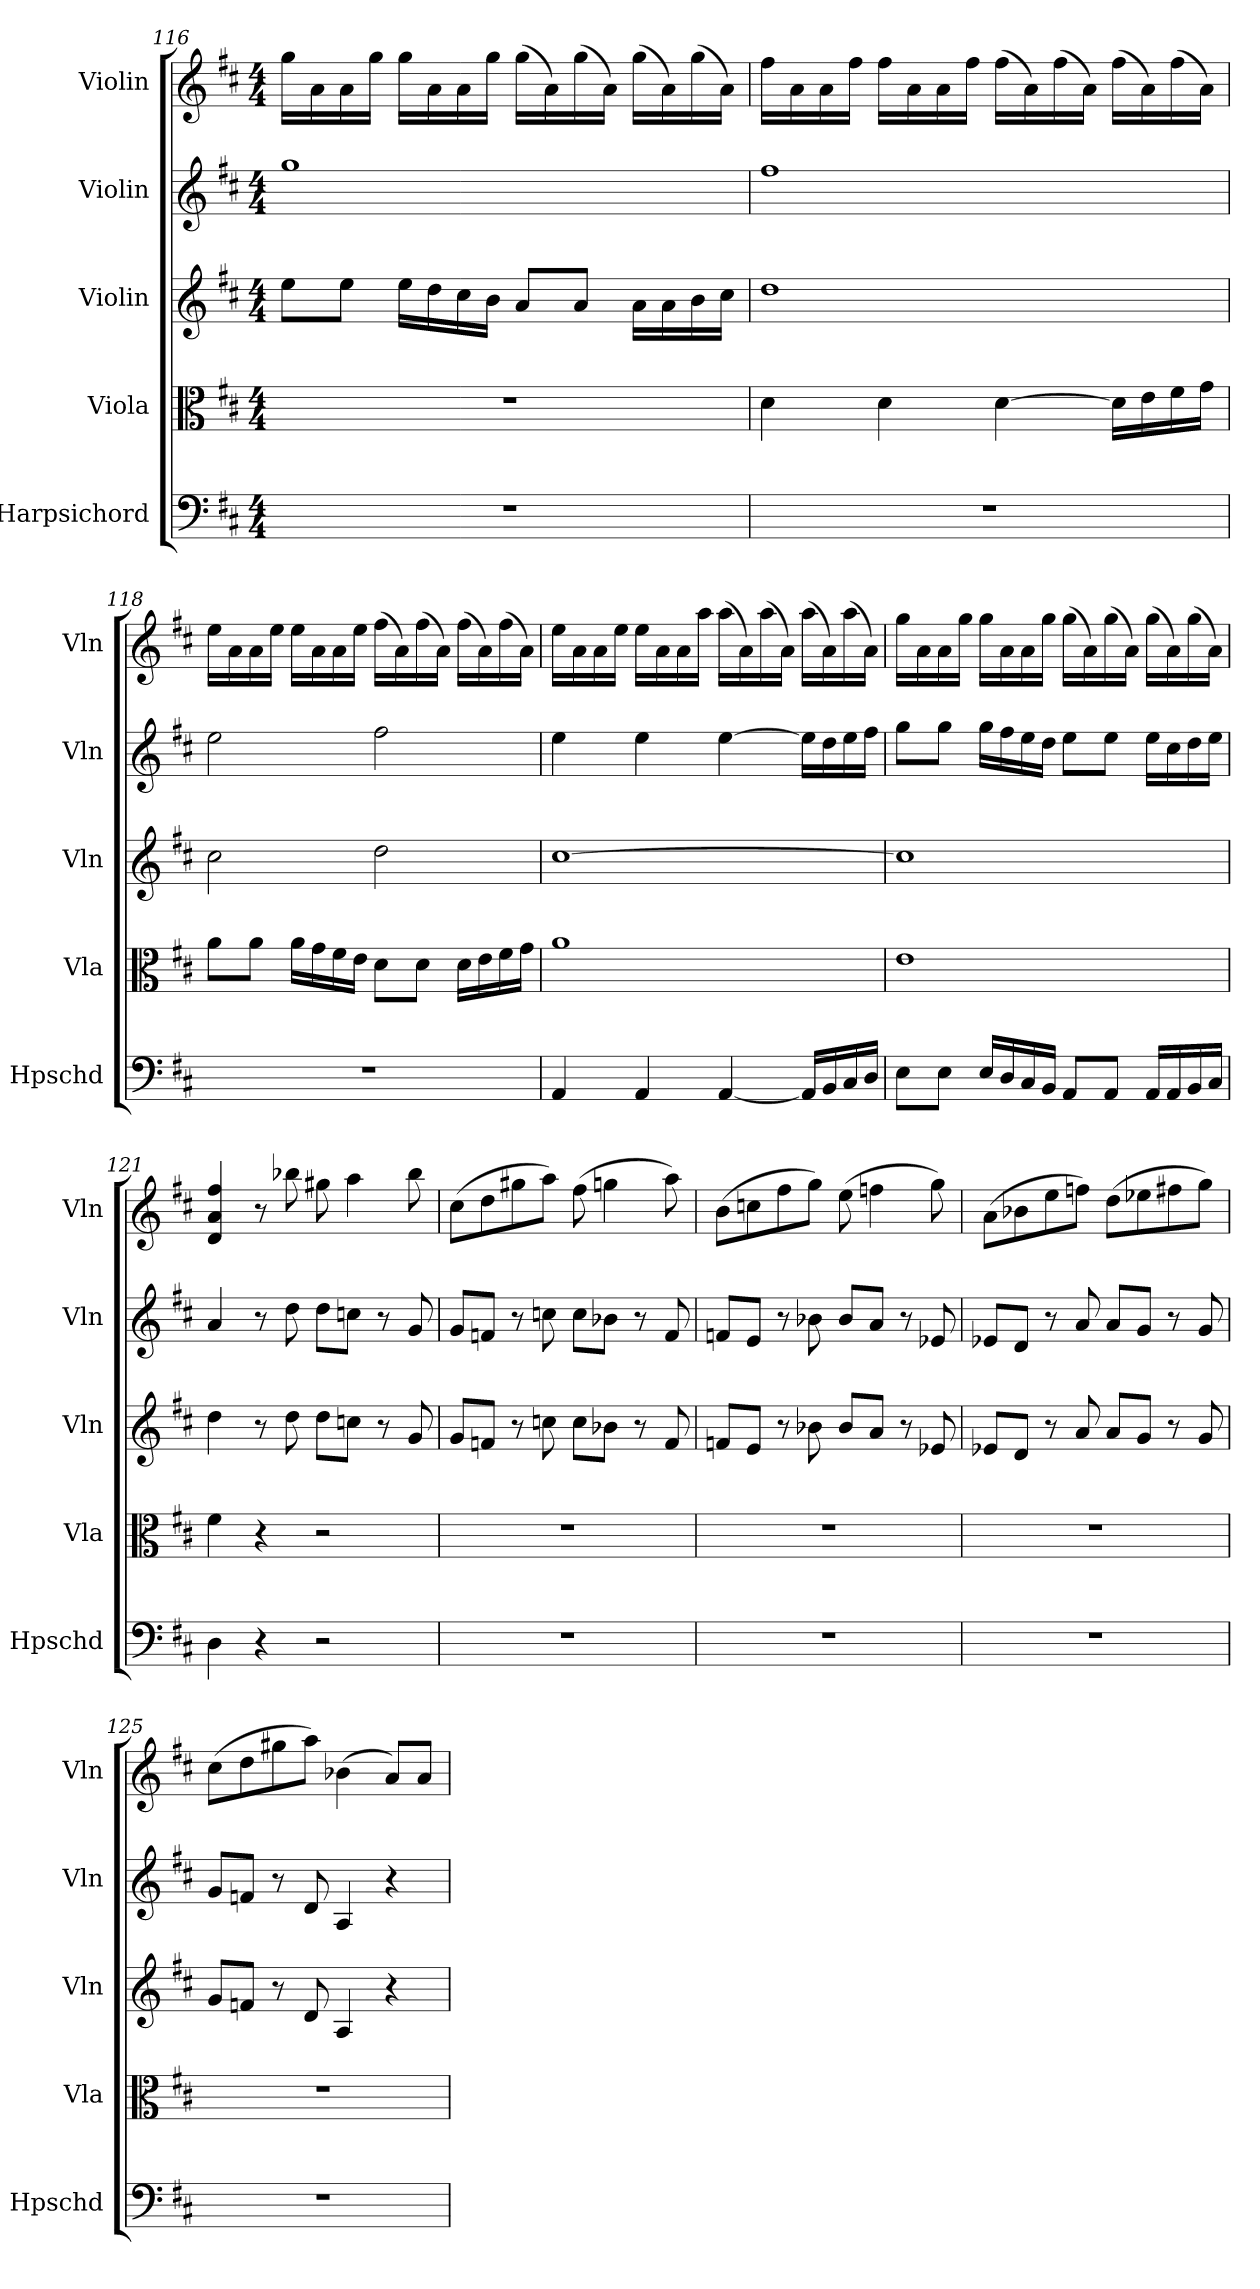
**kern	**kern	**kern	**kern	**kern
*part5	*part4	*part3	*part2	*part1
*staff5	*staff4	*staff3	*staff2	*staff1
*I"Harpsichord	*I"Viola	*I"Violin	*I"Violin	*I"Violin
*I'Hpschd	*I'Vla	*I'Vln	*I'Vln	*I'Vln
*clefF4	*clefC3	*clefG2	*clefG2	*clefG2
*k[f#c#]	*k[f#c#]	*k[f#c#]	*k[f#c#]	*k[f#c#]
*D:	*D:	*D:	*D:	*D:
*M4/4	*M4/4	*M4/4	*M4/4	*M4/4
=116	=116	=116	=116	=116
1r	1r	8ee\L	1gg\	16gg\LL
.	.	.	.	16a\
.	.	8ee\J	.	16a\
.	.	.	.	16gg\JJ
.	.	16ee\LL	.	16gg\LL
.	.	16dd\	.	16a\
.	.	16cc#\	.	16a\
.	.	16b\JJ	.	16gg\JJ
.	.	8a/L	.	(16gg\LL
.	.	.	.	16a\)
.	.	8a/J	.	(16gg\
.	.	.	.	16a\JJ)
.	.	16a\LL	.	(16gg\LL
.	.	16a\	.	16a\)
.	.	16b\	.	(16gg\
.	.	16cc#\JJ	.	16a\JJ)
=117	=117	=117	=117	=117
1r	4d\	1dd\	1ff#\	16ff#\LL
.	.	.	.	16a\
.	.	.	.	16a\
.	.	.	.	16ff#\JJ
.	4d\	.	.	16ff#\LL
.	.	.	.	16a\
.	.	.	.	16a\
.	.	.	.	16ff#\JJ
.	[4d\	.	.	(16ff#\LL
.	.	.	.	16a\)
.	.	.	.	(16ff#\
.	.	.	.	16a\JJ)
.	16d\LL]	.	.	(16ff#\LL
.	16e\	.	.	16a\)
.	16f#\	.	.	(16ff#\
.	16g\JJ	.	.	16a\JJ)
=118	=118	=118	=118	=118
1r	8a\L	2cc#\	2ee\	16ee\LL
.	.	.	.	16a\
.	8a\J	.	.	16a\
.	.	.	.	16ee\JJ
.	16a\LL	.	.	16ee\LL
.	16g\	.	.	16a\
.	16f#\	.	.	16a\
.	16e\JJ	.	.	16ee\JJ
.	8d\L	2dd\	2ff#\	(16ff#\LL
.	.	.	.	16a\)
.	8d\J	.	.	(16ff#\
.	.	.	.	16a\JJ)
.	16d\LL	.	.	(16ff#\LL
.	16e\	.	.	16a\)
.	16f#\	.	.	(16ff#\
.	16g\JJ	.	.	16a\JJ)
=119	=119	=119	=119	=119
4AA/	1a\	[1cc#\	4ee\	16ee\LL
.	.	.	.	16a\
.	.	.	.	16a\
.	.	.	.	16ee\JJ
4AA/	.	.	4ee\	16ee\LL
.	.	.	.	16a\
.	.	.	.	16a\
.	.	.	.	16aa\JJ
[4AA/	.	.	[4ee\	(16aa\LL
.	.	.	.	16a\)
.	.	.	.	(16aa\
.	.	.	.	16a\JJ)
16AA/LL]	.	.	16ee\LL]	(16aa\LL
16BB/	.	.	16dd\	16a\)
16C#/	.	.	16ee\	(16aa\
16D/JJ	.	.	16ff#\JJ	16a\JJ)
=120	=120	=120	=120	=120
8E\L	1e\	1cc#\]	8gg\L	16gg\LL
.	.	.	.	16a\
8E\J	.	.	8gg\J	16a\
.	.	.	.	16gg\JJ
16E/LL	.	.	16gg\LL	16gg\LL
16D/	.	.	16ff#\	16a\
16C#/	.	.	16ee\	16a\
16BB/JJ	.	.	16dd\JJ	16gg\JJ
8AA/L	.	.	8ee\L	(16gg\LL
.	.	.	.	16a\)
8AA/J	.	.	8ee\J	(16gg\
.	.	.	.	16a\JJ)
16AA/LL	.	.	16ee\LL	(16gg\LL
16AA/	.	.	16cc#\	16a\)
16BB/	.	.	16dd\	(16gg\
16C#/JJ	.	.	16ee\JJ	16a\JJ)
=121	=121	=121	=121	=121
4D\	4f#\	4dd\	4a/	4d/ 4a/ 4ff#/
4r	4r	8r	8r	8r
.	.	8dd\	8dd\	8bb-X\
2r	2r	8dd\L	8dd\L	8gg#X\
.	.	8ccn\J	8ccn\J	4aa\
.	.	8r	8r	.
.	.	8g/	8g/	8bb-\
=122	=122	=122	=122	=122
1r	1r	8g/L	8g/L	(8cc#\L
.	.	8fn/J	8fn/J	8dd\
.	.	8r	8r	8gg#X\
.	.	8ccn\	8ccn\	8aa\J)
.	.	8cc\L	8cc\L	(8ff#\
.	.	8b-X\J	8b-X\J	4ggn\
.	.	8r	8r	.
.	.	8f/	8f/	8aa\)
=123	=123	=123	=123	=123
1r	1r	8fn/L	8fn/L	(8b\L
.	.	8e/J	8e/J	8ccn\
.	.	8r	8r	8ff#\
.	.	8b-X\	8b-X\	8gg\J)
.	.	8b-/L	8b-/L	(8ee\
.	.	8a/J	8a/J	4ffn\
.	.	8r	8r	.
.	.	8e-X/	8e-X/	8gg\)
=124	=124	=124	=124	=124
1r	1r	8e-X/L	8e-X/L	(8a\L
.	.	8d/J	8d/J	8b-X\
.	.	8r	8r	8ee\
.	.	8a/	8a/	8ffn\J)
.	.	8a/L	8a/L	(8dd\L
.	.	8g/J	8g/J	8ee-X\
.	.	8r	8r	8ff#X\
.	.	8g/	8g/	8gg\J)
=125	=125	=125	=125	=125
1r	1r	8g/L	8g/L	(8cc#\L
.	.	8fn/J	8fn/J	8dd\
.	.	8r	8r	8gg#X\
.	.	8d/	8d/	8aa\J)
.	.	4A/	4A/	(4b-X\
.	.	4r	4r	8a/L)
.	.	.	.	8a/J
=	=	=	=	=
*-	*-	*-	*-	*-
